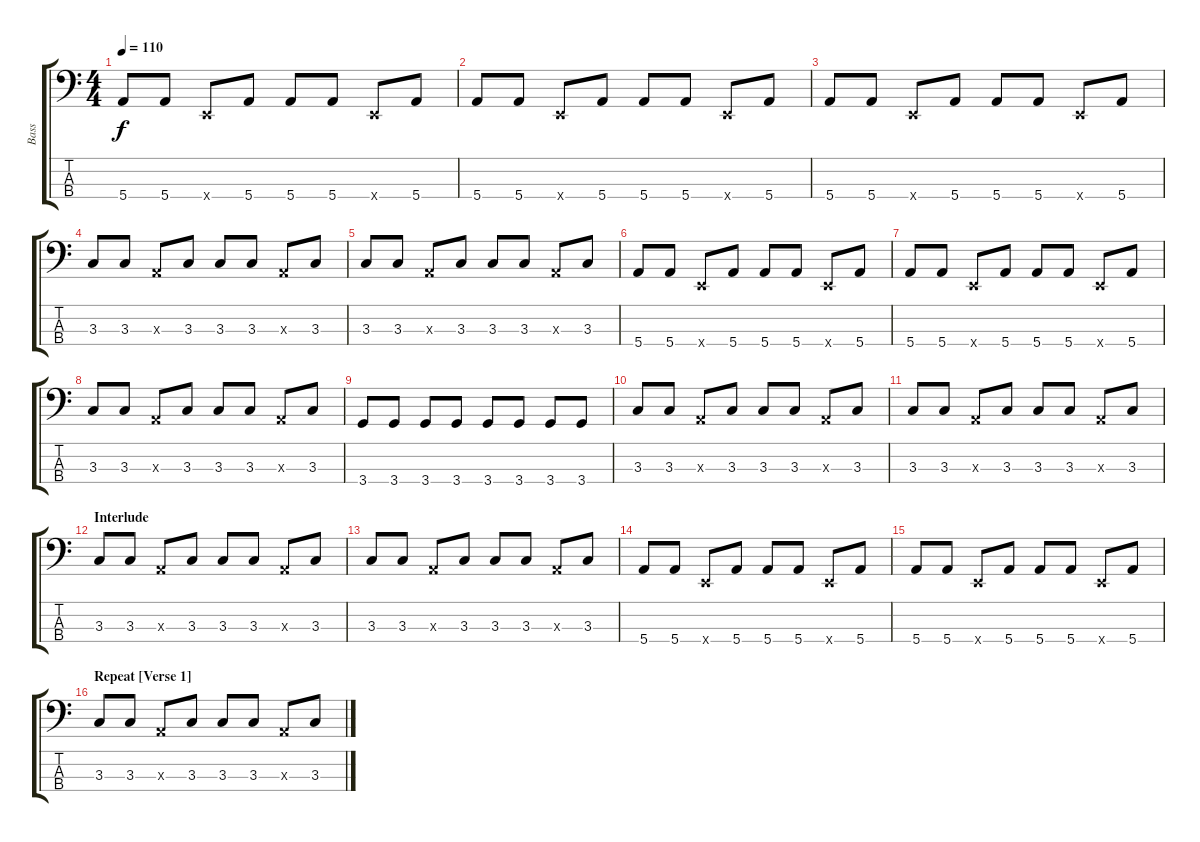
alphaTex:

\track ("Bass" "Bass") {instrument electricbassfinger}
\staff {score tabs}
\tuning (G2 D2 A1 E1) {hide}
\ts (4 4)
\tempo 110
\clef f4
\ks c
5.4.8{dy f} 5.4.8 0.4{x}.8 5.4.8 5.4.8 5.4.8 0.4{x}.8 5.4.8 |
5.4.8 5.4.8 0.4{x}.8 5.4.8 5.4.8 5.4.8 0.4{x}.8 5.4.8 |
5.4.8 5.4.8 0.4{x}.8 5.4.8 5.4.8 5.4.8 0.4{x}.8 5.4.8 |
3.3.8 3.3.8 0.3{x}.8 3.3.8 3.3.8 3.3.8 0.3{x}.8 3.3.8 |
3.3.8 3.3.8 0.3{x}.8 3.3.8 3.3.8 3.3.8 0.3{x}.8 3.3.8 |
5.4.8 5.4.8 0.4{x}.8 5.4.8 5.4.8 5.4.8 0.4{x}.8 5.4.8 |
5.4.8 5.4.8 0.4{x}.8 5.4.8 5.4.8 5.4.8 0.4{x}.8 5.4.8 |
3.3.8 3.3.8 0.3{x}.8 3.3.8 3.3.8 3.3.8 0.3{x}.8 3.3.8 |
3.4.8 3.4.8 3.4.8 3.4.8 3.4.8 3.4.8 3.4.8 3.4.8 |
3.3.8 3.3.8 0.3{x}.8 3.3.8 3.3.8 3.3.8 0.3{x}.8 3.3.8 |
3.3.8 3.3.8 0.3{x}.8 3.3.8 3.3.8 3.3.8 0.3{x}.8 3.3.8 |
\section ("" "Interlude")
3.3.8 3.3.8 0.3{x}.8 3.3.8 3.3.8 3.3.8 0.3{x}.8 3.3.8 |
3.3.8 3.3.8 0.3{x}.8 3.3.8 3.3.8 3.3.8 0.3{x}.8 3.3.8 |
5.4.8 5.4.8 0.4{x}.8 5.4.8 5.4.8 5.4.8 0.4{x}.8 5.4.8 |
5.4.8 5.4.8 0.4{x}.8 5.4.8 5.4.8 5.4.8 0.4{x}.8 5.4.8 |
\section ("" "Repeat [Verse 1]")
3.3.8 3.3.8 0.3{x}.8 3.3.8 3.3.8 3.3.8 0.3{x}.8 3.3.8
